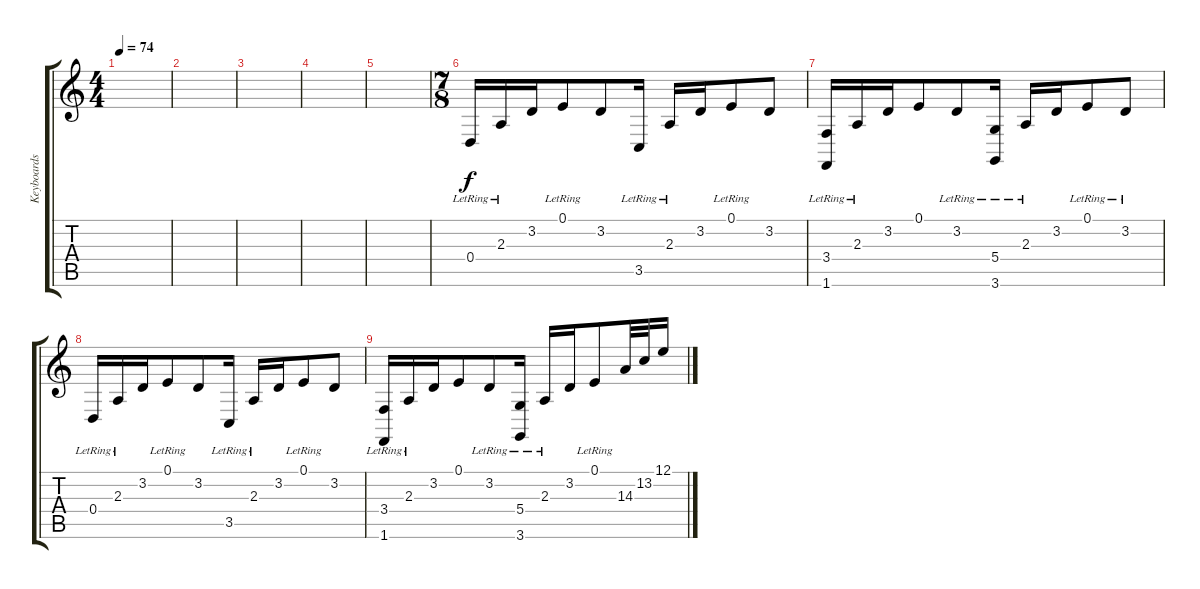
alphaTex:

\track ("Keyboards" "Keyboards") {instrument electricgrandpiano}
\staff {score tabs}
\tuning (E4 B3 G3 D3 A2 E2) {hide}
\ts (4 4)
\tempo 74
\clef g2
\ks c
|
|
|
|
|
\ts (7 8)
0.4{lr}.16 2.3{lr}.16 3.2.16 0.1{lr}.8 3.2.8 3.5{lr}.16 2.3{lr}.16 3.2.16 0.1{lr}.8 3.2.8 |
(3.4 1.6{lr}).16 2.3{lr}.16 3.2.16 0.1.8 3.2{lr}.8 (5.4{lr} 3.6{lr}).16 2.3{lr}.16 3.2.16 0.1{lr}.8 3.2{lr}.8 |
0.4{lr}.16 2.3{lr}.16 3.2.16 0.1{lr}.8 3.2.8 3.5{lr}.16 2.3{lr}.16 3.2.16 0.1{lr}.8 3.2.8 |
(3.4 1.6{lr}).16 2.3{lr}.16 3.2.16 0.1.8 3.2{lr}.8 (5.4{lr} 3.6{lr}).16 2.3{lr}.16 3.2.16 0.1{lr}.8 14.3.32 13.2.32 12.1.16
